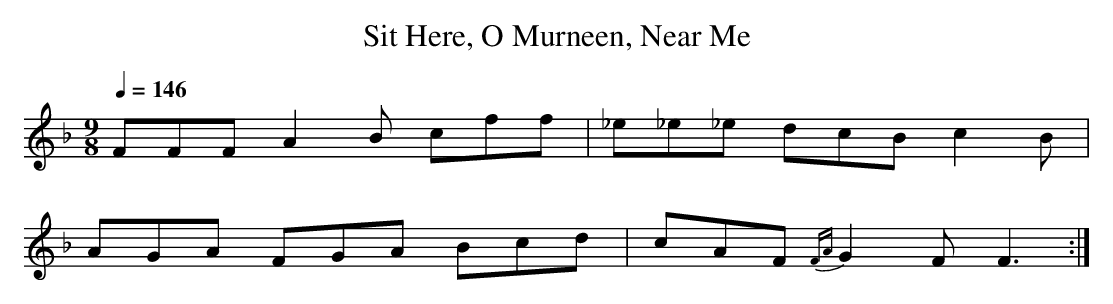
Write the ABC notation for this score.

X:1
T: Sit Here, O Murneen, Near Me
M: 9/8
L: 1/8
Q: 1/4=146
K: F % 1 flats
V: 1
FFF A2B cff|_e_e_e dcB c2B|
AGA FGA Bcd|cAF {FA}G2F F3:|
